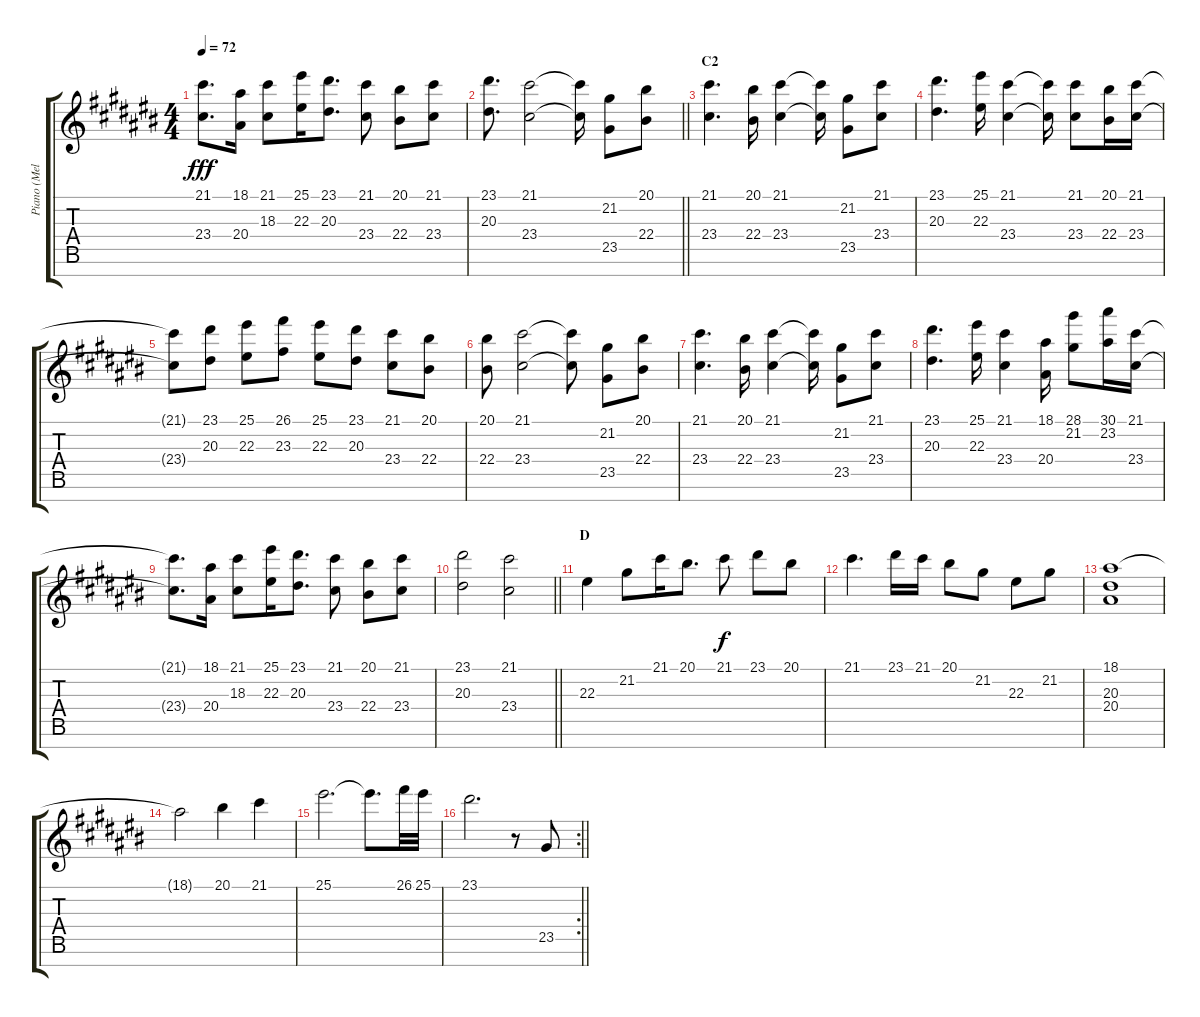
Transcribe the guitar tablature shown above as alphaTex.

\track ("Piano (Melody)" "Piano (Mel") {instrument acousticgrandpiano}
\staff {score tabs}
\tuning (E4 B3 G3 D3 A2 E2 B1) {hide}
\ts (4 4)
\tempo 72
\clef g2
\ks c#
(21.1{t} 23.4{t}).8{d dy fff} (18.1 20.4).16 (21.1 18.3).8 (25.1 22.3).16 (23.1 20.3).8{d} (21.1 23.4).8 (20.1 22.4).8 (21.1 23.4).8 |
\barLineRight lightlight
(23.1 20.3).8{d} (21.1 23.4).2 (21.1{t} 23.4{t}).16 (21.2 23.5).8 (20.1 22.4).8 |
\section ("" "C2")
(21.1 23.4).4{d} (20.1 22.4).16 (21.1 23.4).4 (21.1{t} 23.4{t}).16 (21.2 23.5).8 (21.1 23.4).8 |
(23.1 20.3).4{d} (25.1 22.3).16 (21.1 23.4).4 (21.1{t} 23.4{t}).16 (21.1 23.4).8 (20.1 22.4).16 (21.1 23.4).16 |
(21.1{t} 23.4{t}).8 (23.1 20.3).8 (25.1 22.3).8 (26.1 23.3).8 (25.1 22.3).8 (23.1 20.3).8 (21.1 23.4).8 (20.1 22.4).8 |
(20.1 22.4).8 (21.1 23.4).2 (21.1{t} 23.4{t}).8 (21.2 23.5).8 (20.1 22.4).8 |
(21.1 23.4).4{d} (20.1 22.4).16 (21.1 23.4).4 (21.1{t} 23.4{t}).16 (21.2 23.5).8 (21.1 23.4).8 |
(23.1 20.3).4{d} (25.1 22.3).16 (21.1 23.4).4 (18.1 20.4).16 (28.1 21.2).8 (30.1 23.2).16 (21.1 23.4).16 |
(21.1{t} 23.4{t}).8{d} (18.1 20.4).16 (21.1 18.3).8 (25.1 22.3).16 (23.1 20.3).8{d} (21.1 23.4).8 (20.1 22.4).8 (21.1 23.4).8 |
\barLineRight lightlight
(23.1 20.3).2 (21.1 23.4).2 |
\section ("" "D")
22.3.4 21.2.8 21.1.16 20.1.8{d} 21.1.8{dy f} 23.1.8 20.1.8 |
21.1.4{d} 23.1.16 21.1.16 20.1.8 21.2.8 22.3.8 21.2.8 |
(18.1 20.3 20.4).1 |
18.1{t}.2 20.1.4 21.1.4 |
25.1.2{d} 25.1{t}.8{d} 26.1.32 25.1.32 |
\rc 2
\barLineRight lightlight
23.1.2{d} r.8 23.5.8
